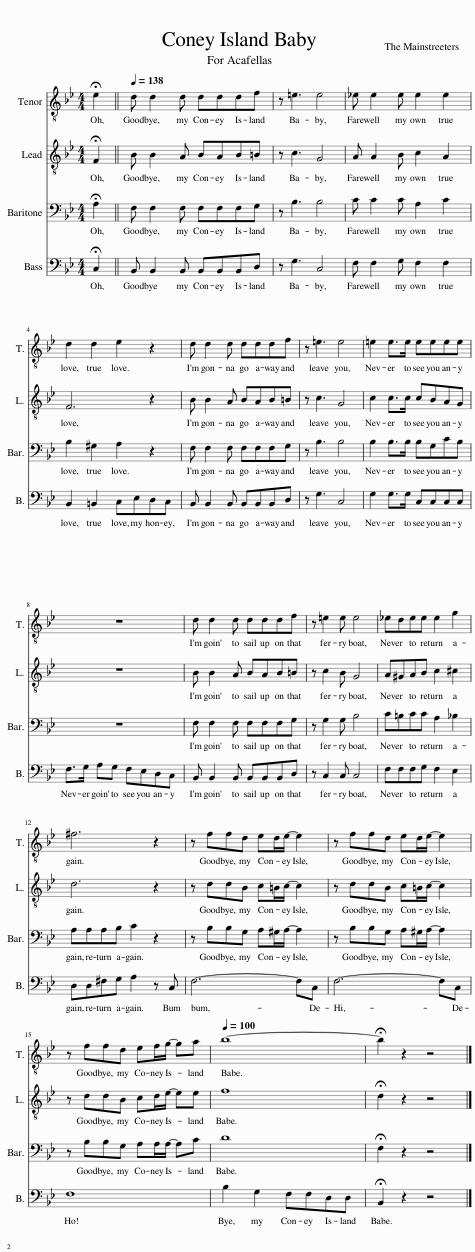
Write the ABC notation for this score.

X:1
%%score 1 2 3 4
L:1/8
M:4/4
I:linebreak $
K:Bb
V:1 treble-8
V:2 treble-8
V:3 bass
V:4 bass
V:1
 !fermata!e2 ||[Q:1/4=138] d d2 d dddf | z =e3 e4 | _e e2 e e2 e2 |$ d2 d2 e2 z2 | %5
 d d2 d dddf | z =e3 e4 | =e2 e>e eeee |$ z8 | d d2 d dddf | %10
 z =e2 e e4 | _edee e2 g2 |$ ^f6 z2 | z ffd ed/e/- e2 | z ffd ed/e/- e2 |$ %15
 z ffd ef/g/- ga |[Q:1/4=100] b8- |[Q:1/4=20] !fermata!b2 z2 z4 |] %18
V:2
 !fermata!F2 || B B2 A BAB=B | z c3 G4 | A A2 B c2 A2 |$ F6 z2 | %5
 B B2 A BAB=B | z c3 G4 | c2 c>c cBAG |$ z8 | B B2 A BAB=B | %10
 z c2 B G4 | A^GAB c2 ^c2 |$ d6 z2 | z ddB c=B/c/- c2 | z ddB c=B/c/- c2 |$ %15
 z ddB cd/e/- ee | f8 | !fermata!d2 z2 z4 |] %18
V:3
 !fermata!A,2 || F, F,2 F, F,F,F,G, | z B,3 B,4 | C C2 C A,2 C2 |$ B,2 ^G,2 A,2 z2 | %5
 F, F,2 F, F,F,F,G, | z B,3 B,4 | B,2 B,>B, B,G,CB, |$ z8 | F, F,2 F, F,F,F,G, | %10
 z G,2 G, B,4 | C=B,CC A,2 _B,2 |$ A,A,A,B, C2 z2 | z B,B,G, A,^G,/A,/- A,2 | z B,B,G, A,^G,/A,/- A,2 |$ %15
 z B,B,G, A,A,/A,/- A,C | D8 | !fermata!F,2 z2 z4 |] %18
V:4
 !fermata!C,2 || B,, B,,2 B,, B,,B,,B,,D, | z G,3 C,4 | F, F,2 G, F,2 F,2 |$ B,,2 =B,,2 C,E,D,C, | %5
 B,, B,,2 B,, B,,B,,B,,D, | z G,3 C,4 | G,2 G,>G, C,C,C,C, |$ F,>G, A,G, F,E,D,C, | B,, B,,2 B,, B,,B,,B,,D, | %10
 z C,2 C, C,4 | F,F,F,G, F,2 E,2 |$ D,D,^F,G, A,2 z C, | F,6- F,C, | F,6- F,C, |$ %15
 F,8 | B,2 G,2 F,F,D,D, | !fermata!B,,2 z2 z4 |] %18
